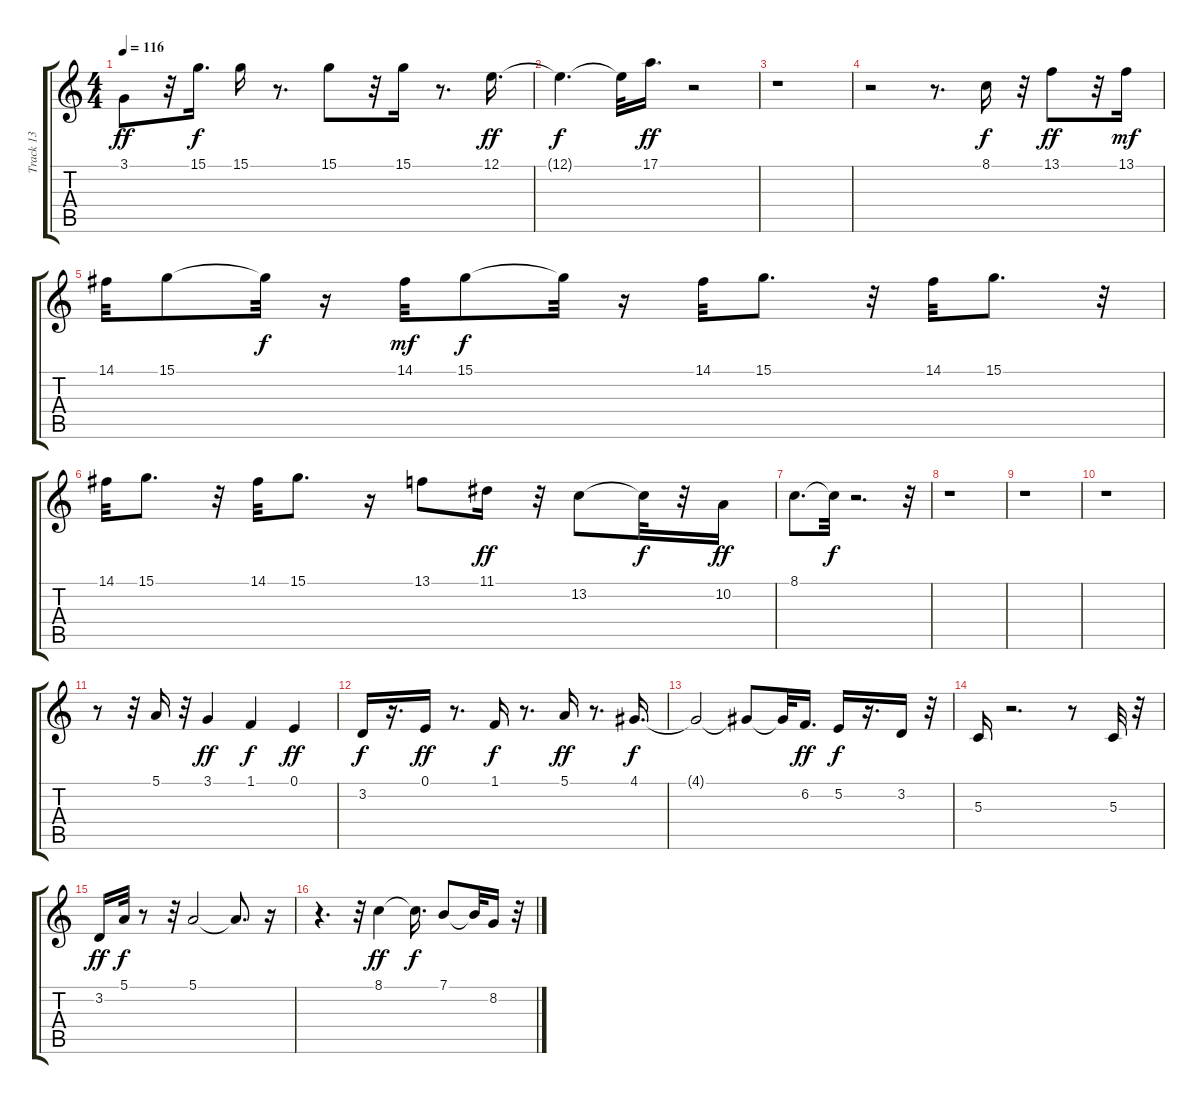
\track ("Track 13" "Track 13") {instrument mutedtrumpet}
\staff {score tabs}
\tuning (E4 B3 G3 D3 A2 E2) {hide}
\ts (4 4)
\tempo 116
\clef g2
\ks c
3.1.8{dy ff} r.32 15.1.16{d dy f} 15.1.16 r.8{d} 15.1.8 r.32 15.1.16 r.8{d} 12.1.16{d dy ff} |
12.1{t}.4{d dy f} 12.1{t}.32 17.1.16{d dy ff} r.2 |
r.1 |
r.2 r.8{d} 8.1.16{dy f} r.32 13.1.8{dy ff} r.32 13.1.16{dy mf} |
14.1.32 15.1.8 15.1{t}.32{dy f} r.16 14.1.32{dy mf} 15.1.8{dy f} 15.1{t}.32 r.16 14.1.32 15.1.8{d} r.32 14.1.32 15.1.8{d} r.32 |
14.1.32 15.1.8{d} r.32 14.1.32 15.1.8{d} r.16 13.1.8 11.1.16{dy ff} r.32 13.2.8 13.2{t}.32{dy f} r.32 10.2.16{dy ff} |
8.1.8{d} 8.1{t}.32{dy f} r.2{d} r.32 |
r.1 |
r.1 |
r.1 |
r.8 r.32 5.1.16 r.32 3.1.4{dy ff} 1.1.4{dy f} 0.1.4{dy ff} |
3.2.16{dy f} r.16{d} 0.1.16{dy ff} r.8{d} 1.1.16{dy f} r.8{d} 5.1.16{dy ff} r.8{d} 4.1.16{d dy f} |
4.1{t}.2 4.1{t}.8 4.1{t}.32 6.2.16{d dy ff} 5.2.16{dy f} r.16{d} 3.2.16 r.32 |
5.3.16 r.2{d} r.8 5.3.32 r.32 |
3.2.16{dy ff} 5.1.32{dy f} r.8 r.32 5.1.2 5.1{t}.8{d} r.16 |
r.4{d} r.32 8.1.4{dy ff} 8.1{t}.16{d dy f} 7.1.8 7.1{t}.32 8.2.16 r.32
